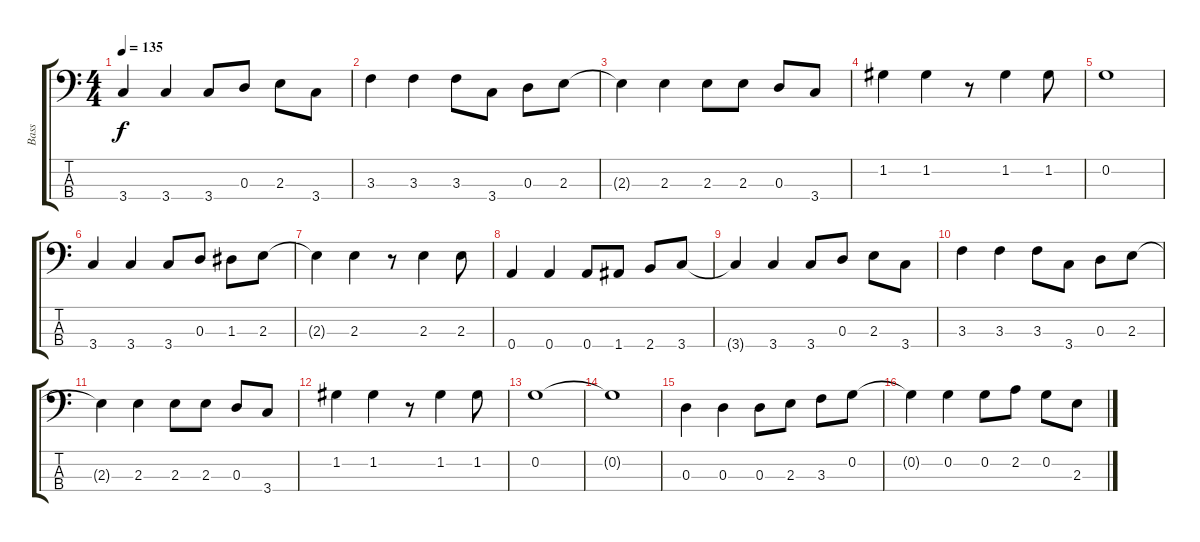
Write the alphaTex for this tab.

\track ("Bass" "Bass") {instrument electricbassfinger}
\staff {score tabs}
\tuning (C-1 G2 D2 A1) {hide}
\ts (4 4)
\tempo 135
\clef f4
\ks c
3.4{t}.4{dy f} 3.4.4 3.4.8 0.3.8 2.3.8 3.4.8 |
3.3.4 3.3.4 3.3.8 3.4.8 0.3.8 2.3.8 |
2.3{t}.4 2.3.4 2.3.8 2.3.8 0.3.8 3.4.8 |
1.2.4 1.2.4 r.8 1.2.4 1.2.8 |
0.2.1 |
3.4.4 3.4.4 3.4.8 0.3.8 1.3.8 2.3.8 |
2.3{t}.4 2.3.4 r.8 2.3.4 2.3.8 |
0.4.4 0.4.4 0.4.8 1.4.8 2.4.8 3.4.8 |
3.4{t}.4 3.4.4 3.4.8 0.3.8 2.3.8 3.4.8 |
3.3.4 3.3.4 3.3.8 3.4.8 0.3.8 2.3.8 |
2.3{t}.4 2.3.4 2.3.8 2.3.8 0.3.8 3.4.8 |
1.2.4 1.2.4 r.8 1.2.4 1.2.8 |
0.2.1 |
0.2{t}.1 |
0.3.4 0.3.4 0.3.8 2.3.8 3.3.8 0.2.8 |
0.2{t}.4 0.2.4 0.2.8 2.2.8 0.2.8 2.3.8
